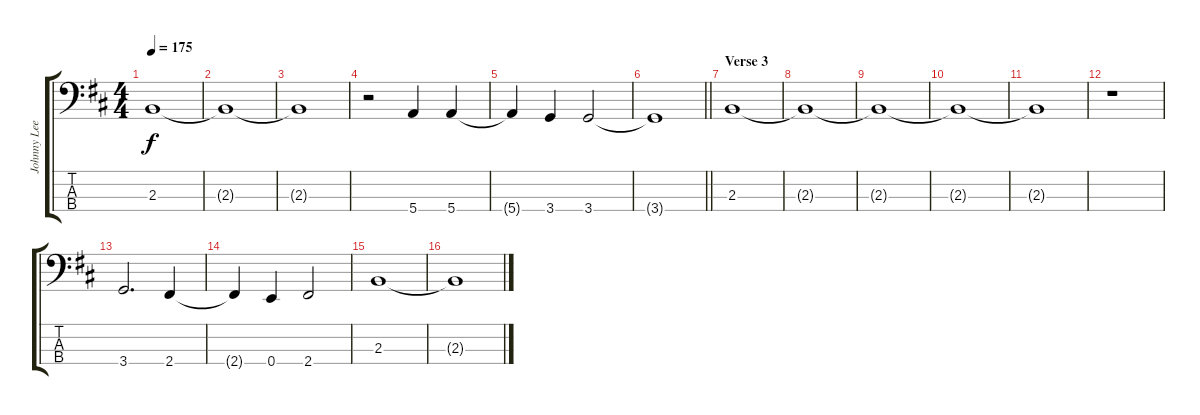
\track ("Johnny Lee Middleton" "Johnny Lee") {instrument electricbassfinger}
\staff {score tabs}
\tuning (G2 D2 A1 E1) {hide}
\ts (4 4)
\tempo 175
\clef f4
\ks bminor
2.3{t}.1{dy f} |
2.3{t}.1 |
2.3{t}.1 |
r.2 5.4.4{volume 16} 5.4.4 |
5.4{t}.4 3.4.4 3.4.2 |
\barLineRight lightlight
3.4{t}.1 |
\section ("" "Verse 3")
2.3.1{volume 0} |
2.3{t}.1 |
2.3{t}.1 |
2.3{t}.1 |
2.3{t}.1 |
r.1 |
3.4.2{d volume 16} 2.4.4 |
2.4{t}.4 0.4.4 2.4.2 |
2.3.1{volume 0} |
2.3{t}.1
